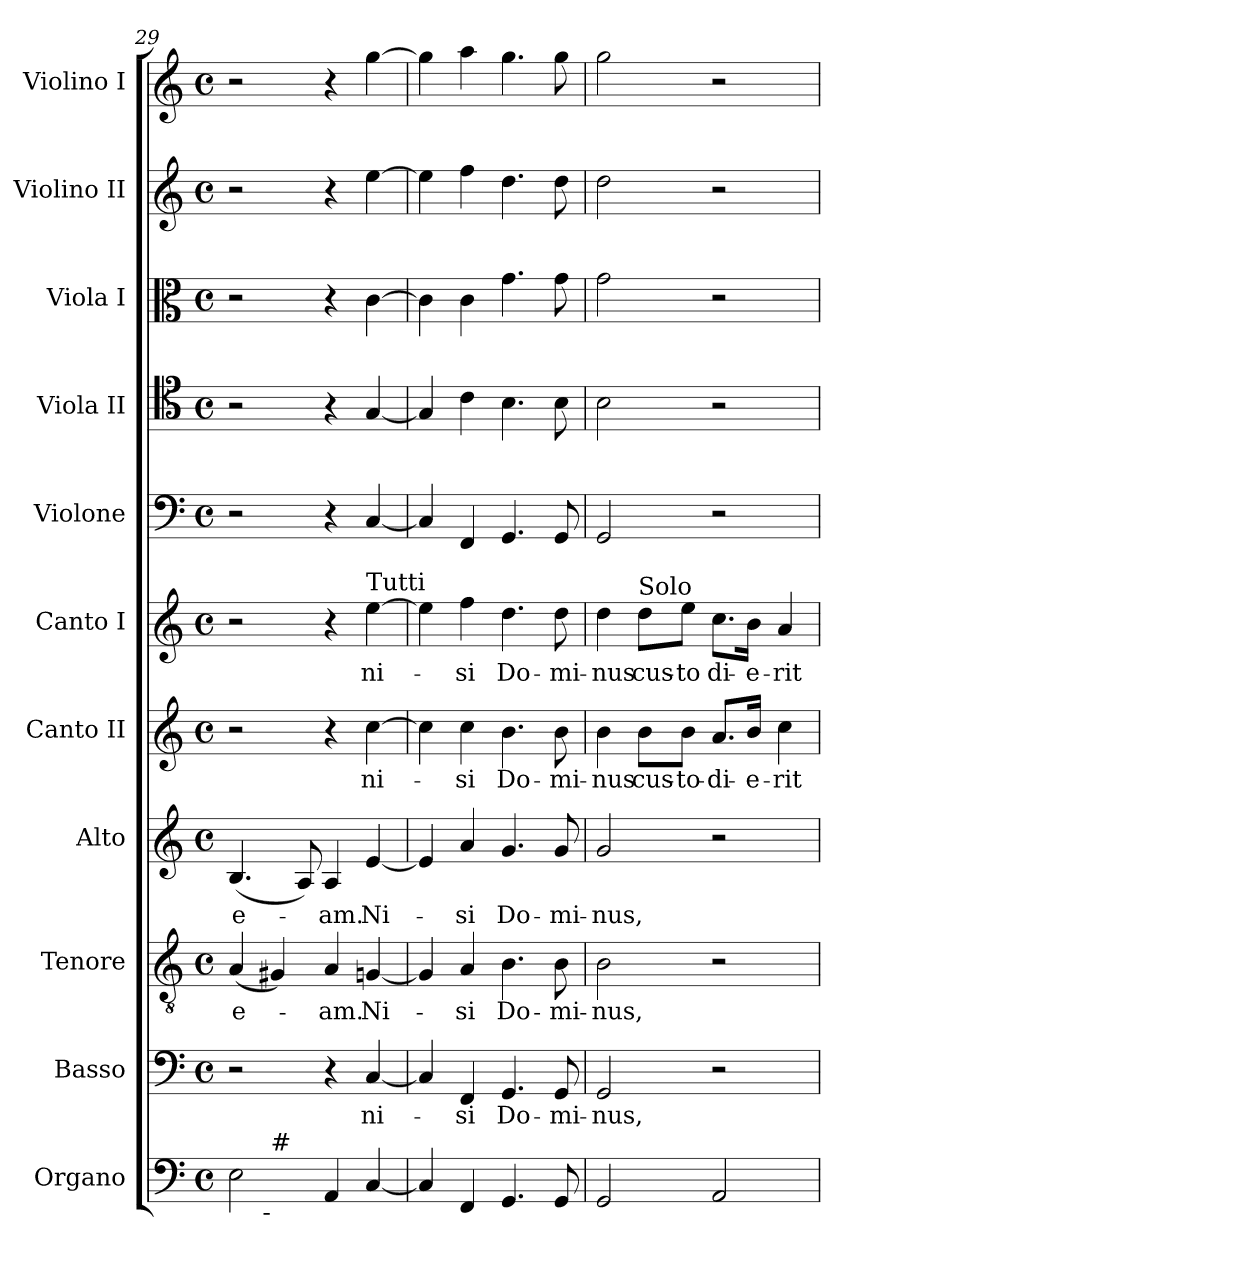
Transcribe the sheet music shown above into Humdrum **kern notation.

**kern	**kern	**text	**kern	**text	**kern	**text	**kern	**text	**kern	**text	**kern	**kern	**kern	**kern	**kern
*part11	*part10	*part10	*part9	*part9	*part8	*part8	*part7	*part7	*part6	*part6	*part5	*part4	*part3	*part2	*part1
*staff11	*staff10	*staff10	*staff9	*staff9	*staff8	*staff8	*staff7	*staff7	*staff6	*staff6	*staff5	*staff4	*staff3	*staff2	*staff1
*I"Organo	*I"Basso	*	*I"Tenore	*	*I"Alto	*	*I"Canto II	*	*I"Canto I	*	*I"Violone	*I"Viola II	*I"Viola I	*I"Violino II	*I"Violino I
*I'Org.	*I'B.	*	*I'T.	*	*I'A.	*	*I'C. II	*	*I'C. I	*	*I'Vne.	*I'Vla. II	*I'Vla. I	*I'Vl. II	*I'Vl. I
*clefF4	*clefF4	*	*clefGv2	*	*clefG2	*	*clefG2	*	*clefG2	*	*clefF4	*clefC4	*clefC3	*clefG2	*clefG2
*	*	*	*ITrd7c12	*	*	*	*	*	*	*	*	*	*	*	*
*k[]	*k[]	*	*k[]	*	*k[]	*	*k[]	*	*k[]	*	*k[]	*k[]	*k[]	*k[]	*k[]
*C:	*C:	*	*C:	*	*C:	*	*C:	*	*C:	*	*C:	*C:	*C:	*C:	*C:
*M4/4	*M4/4	*	*M4/4	*	*M4/4	*	*M4/4	*	*M4/4	*	*M4/4	*M4/4	*M4/4	*M4/4	*M4/4
*met(c)	*met(c)	*	*met(c)	*	*met(c)	*	*met(c)	*	*met(c)	*	*met(c)	*met(c)	*met(c)	*met(c)	*met(c)
=29	=29	=29	=29	=29	=29	=29	=29	=29	=29	=29	=29	=29	=29	=29	=29
!	!	!	!	!LO:LY:b:color=#000000	!	!	!	!	!	!	!	!	!	!	!
!LO:TX:b:rj:t=5	!	!	!	!	!	!	!	!	!	!	!	!	!	!	!
!LO:TX:t=4	!	!	!	!	!	!	!	!	!	!	!	!	!	!	!
!	!	!	!	!	!	!LO:LY:b:color=#000000	!	!	!	!	!	!	!	!	!
*^	*	*	*	*	*	*	*	*	*	*	*	*	*	*	*
2Ei\	4ryy	2r	.	(4AAi/	e-	(4.Bi/	e-	2r	.	2r	.	2r	2r	2r	2r	2r
!	!LO:TX:b:rj:t=-	!	!	!	!	!	!	!	!	!	!	!	!	!	!	!
!	!LO:TX:t=#	!	!	!	!	!	!	!	!	!	!	!	!	!	!	!
.	2.ryy	.	.	4GG#Xi/)	.	.	.	.	.	.	.	.	.	.	.	.
.	.	.	.	.	.	8Ai/)	.	.	.	.	.	.	.	.	.	.
!	!	!	!	!	!LO:LY:b:color=#000000	!	!	!	!	!	!	!	!	!	!	!
!	!	!	!	!	!	!	!LO:LY:b:color=#000000	!	!	!	!	!	!	!	!	!
4AAi/	.	4r	.	4AAi/	-am.	4Ai/	-am.	4r	.	4r	.	4r	4r	4r	4r	4r
!	!	!	!LO:LY:b:color=#000000	!	!	!	!	!	!	!	!	!	!	!	!	!
!	!	!	!	!	!LO:LY:b:color=#000000	!	!	!	!	!	!	!	!	!	!	!
!	!	!	!	!	!	!	!LO:LY:b:color=#000000	!	!	!	!	!	!	!	!	!
!	!	!	!	!	!	!	!	!	!LO:LY:b:color=#000000	!	!	!	!	!	!	!
!	!	!	!	!	!	!	!	!	!	!LO:TX:a:t=Tutti	!	!	!	!	!	!
!	!	!	!	!	!	!	!	!	!	!	!LO:LY:b:color=#000000	!	!	!	!	!
[<4Ci/	.	[<4Ci/	ni-	[<4GGni/	Ni-	[<4ei/	Ni-	[>4cci\	ni-	[>4eei\	ni-	[<4Ci/	[<4Gi/	[>4ci\	[>4eei\	[>4ggi\
*v	*v	*	*	*	*	*	*	*	*	*	*	*	*	*	*	*
=30	=30	=30	=30	=30	=30	=30	=30	=30	=30	=30	=30	=30	=30	=30	=30
4Ci/]	4Ci/]	.	4GGi/]	.	4ei/]	.	4cci\]	.	4eei\]	.	4Ci/]	4Gi/]	4ci\]	4eei\]	4ggi\]
!	!	!LO:LY:b:color=#000000	!	!	!	!	!	!	!	!	!	!	!	!	!
!	!	!	!	!LO:LY:b:color=#000000	!	!	!	!	!	!	!	!	!	!	!
!	!	!	!	!	!	!LO:LY:b:color=#000000	!	!	!	!	!	!	!	!	!
!	!	!	!	!	!	!	!	!LO:LY:b:color=#000000	!	!	!	!	!	!	!
!	!	!	!	!	!	!	!	!	!	!LO:LY:b:color=#000000	!	!	!	!	!
4FFi/	4FFi/	-si	4AAi/	-si	4ai/	-si	4cci\	-si	4ffi\	-si	4FFi/	4ci\	4ci\	4ffi\	4aai\
!	!	!LO:LY:b:color=#000000	!	!	!	!	!	!	!	!	!	!	!	!	!
!	!	!	!	!LO:LY:b:color=#000000	!	!	!	!	!	!	!	!	!	!	!
!	!	!	!	!	!	!LO:LY:b:color=#000000	!	!	!	!	!	!	!	!	!
!	!	!	!	!	!	!	!	!LO:LY:b:color=#000000	!	!	!	!	!	!	!
!	!	!	!	!	!	!	!	!	!	!LO:LY:b:color=#000000	!	!	!	!	!
4.GGi/	4.GGi/	Do-	4.BBi\	Do-	4.gi/	Do-	4.bi\	Do-	4.ddi\	Do-	4.GGi/	4.Bi\	4.gi\	4.ddi\	4.ggi\
!	!	!LO:LY:b:color=#000000	!	!	!	!	!	!	!	!	!	!	!	!	!
!	!	!	!	!LO:LY:b:color=#000000	!	!	!	!	!	!	!	!	!	!	!
!	!	!	!	!	!	!LO:LY:b:color=#000000	!	!	!	!	!	!	!	!	!
!	!	!	!	!	!	!	!	!LO:LY:b:color=#000000	!	!	!	!	!	!	!
!	!	!	!	!	!	!	!	!	!	!LO:LY:b:color=#000000	!	!	!	!	!
8GGi/	8GGi/	-mi-	8BBi\	-mi-	8gi/	-mi-	8bi\	-mi-	8ddi\	-mi-	8GGi/	8Bi\	8gi\	8ddi\	8ggi\
!!LO:LB:g=z
=31	=31	=31	=31	=31	=31	=31	=31	=31	=31	=31	=31	=31	=31	=31	=31
!	!	!LO:LY:b:color=#000000	!	!	!	!	!	!	!	!	!	!	!	!	!
!	!	!	!	!LO:LY:b:color=#000000	!	!	!	!	!	!	!	!	!	!	!
!	!	!	!	!	!	!LO:LY:b:color=#000000	!	!	!	!	!	!	!	!	!
!	!	!	!	!	!	!	!	!LO:LY:b:color=#000000	!	!	!	!	!	!	!
!	!	!	!	!	!	!	!	!	!	!LO:LY:b:color=#000000	!	!	!	!	!
2GGi/	2GGi/	-nus,	2BBi\	-nus,	2gi/	-nus,	4bi\	-nus	4ddi\	-nus	2GGi/	2Bi\	2gi\	2ddi\	2ggi\
!	!	!	!	!	!	!	!	!LO:LY:b:color=#000000	!	!	!	!	!	!	!
!	!	!	!	!	!	!	!	!	!LO:TX:a:t=Solo	!	!	!	!	!	!
!	!	!	!	!	!	!	!	!	!	!LO:LY:b:color=#000000	!	!	!	!	!
.	.	.	.	.	.	.	8bi\L	cus-	8ddi\L	cus-	.	.	.	.	.
!	!	!	!	!	!	!	!	!LO:LY:b:color=#000000	!	!	!	!	!	!	!
!	!	!	!	!	!	!	!	!	!	!LO:LY:b:color=#000000	!	!	!	!	!
.	.	.	.	.	.	.	8bi\J	-to-	8eei\J	-to	.	.	.	.	.
!	!	!	!	!	!	!	!	!LO:LY:b:color=#000000	!	!	!	!	!	!	!
!	!	!	!	!	!	!	!	!	!	!LO:LY:b:color=#000000	!	!	!	!	!
2AAi/	2r	.	2r	.	2r	.	8.ai/L	-di-	8.cci\L	di-	2r	2r	2r	2r	2r
!	!	!	!	!	!	!	!	!LO:LY:b:color=#000000	!	!	!	!	!	!	!
!	!	!	!	!	!	!	!	!	!	!LO:LY:b:color=#000000	!	!	!	!	!
.	.	.	.	.	.	.	16bi/Jk	-e-	16bi\Jk	-e-	.	.	.	.	.
!	!	!	!	!	!	!	!	!LO:LY:b:color=#000000	!	!	!	!	!	!	!
!	!	!	!	!	!	!	!	!	!	!LO:LY:b:color=#000000	!	!	!	!	!
.	.	.	.	.	.	.	4cci\	-rit	4ai/	-rit	.	.	.	.	.
=	=	=	=	=	=	=	=	=	=	=	=	=	=	=	=
*-	*-	*-	*-	*-	*-	*-	*-	*-	*-	*-	*-	*-	*-	*-	*-
